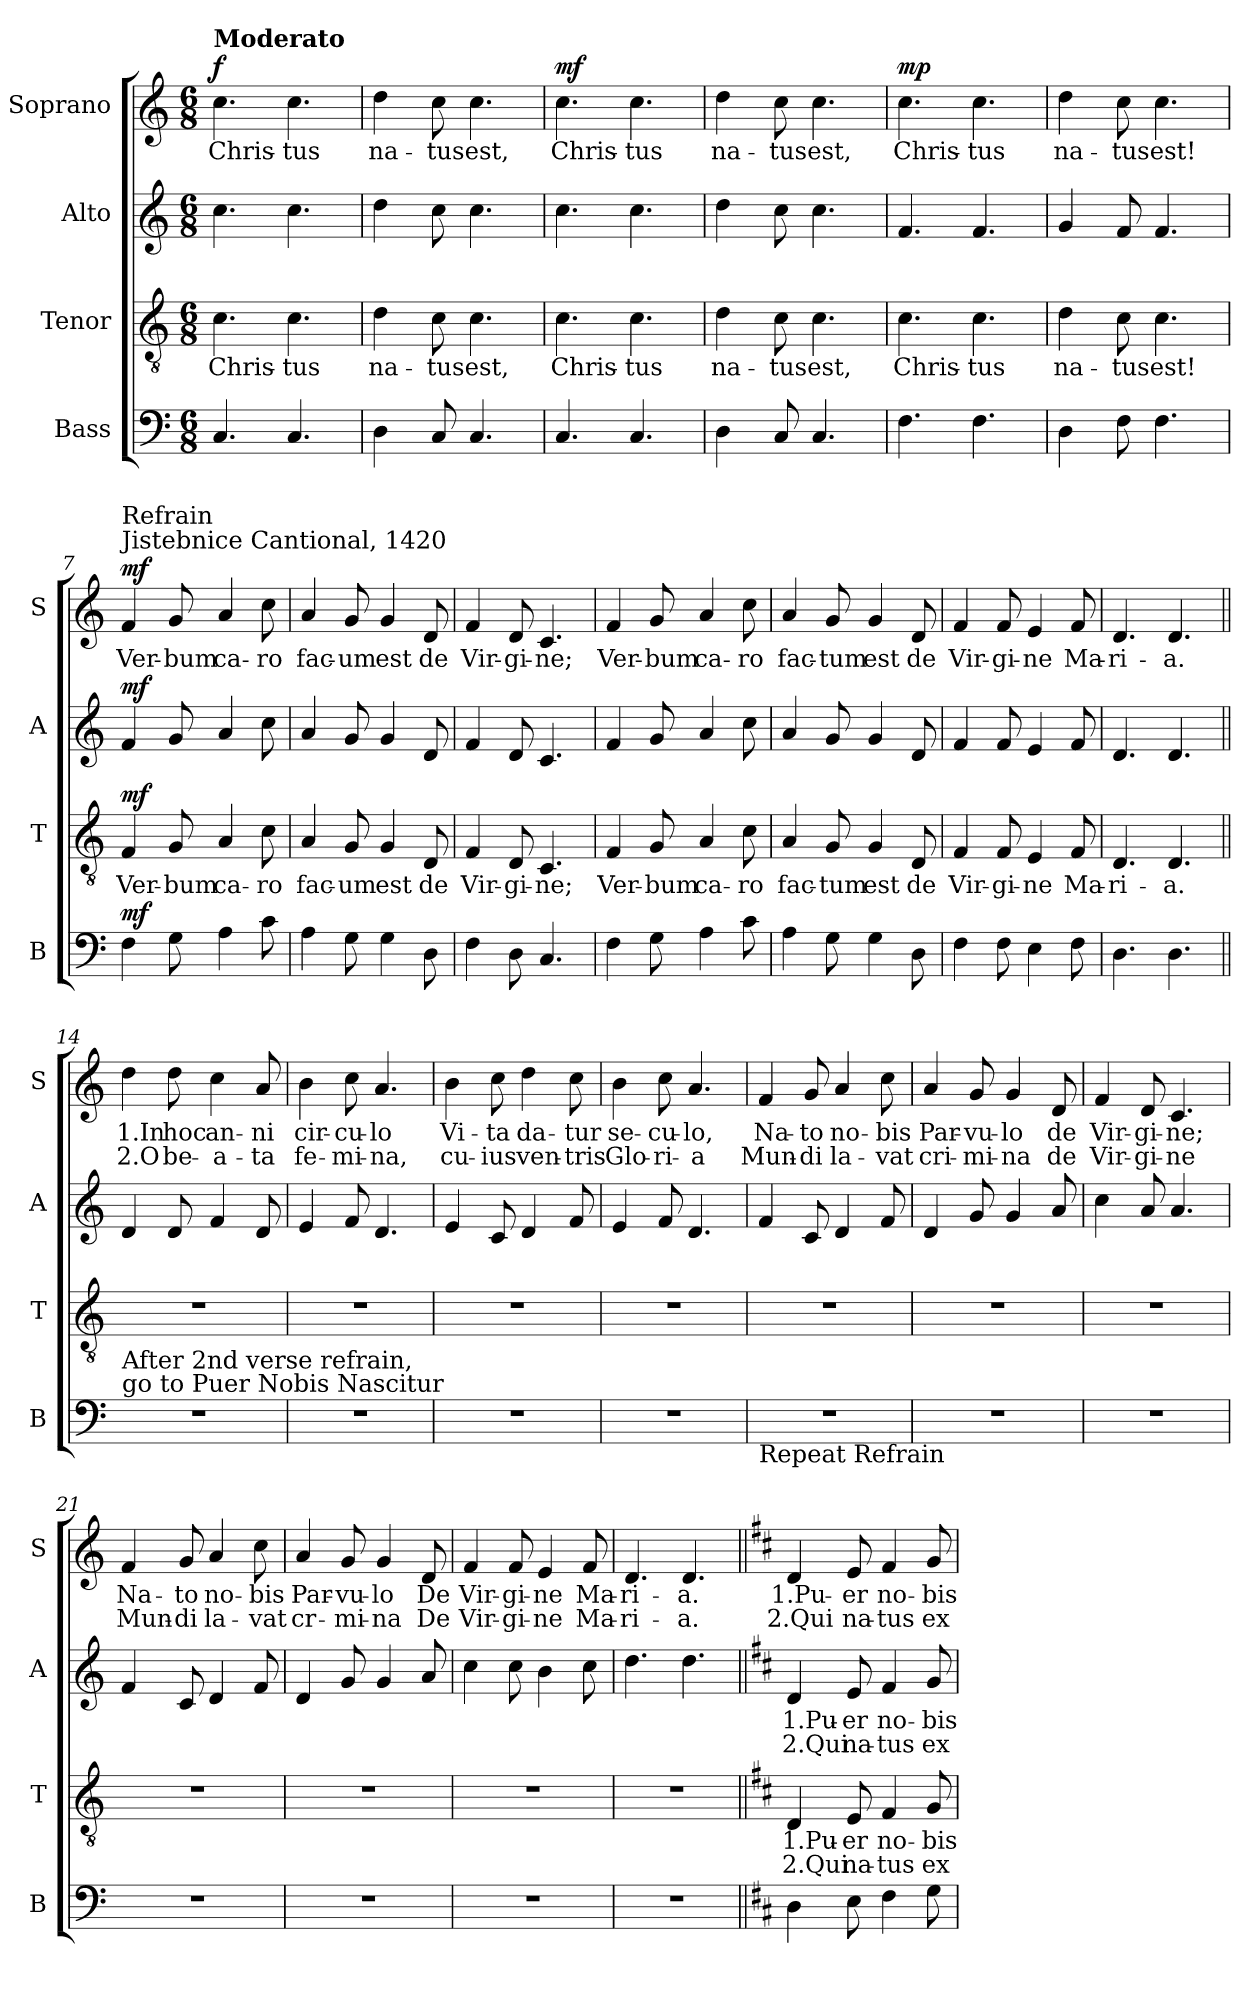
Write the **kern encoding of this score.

**kern	**dynam	**kern	**text	**text	**dynam	**kern	**text	**text	**dynam	**kern	**text	**text	**dynam
*part4	*part4	*part3	*part3	*part3	*part3	*part2	*part2	*part2	*part2	*part1	*part1	*part1	*part1
*staff4	*staff4	*staff3	*staff3	*staff3	*staff3	*staff2	*staff2	*staff2	*staff2	*staff1	*staff1	*staff1	*staff1
*I"Bass	*	*I"Tenor	*	*	*	*I"Alto	*	*	*	*I"Soprano	*	*	*
*I'B	*	*I'T	*	*	*	*I'A	*	*	*	*I'S	*	*	*
*clefF4	*	*clefGv2	*	*	*	*clefG2	*	*	*	*clefG2	*	*	*
*k[]	*	*k[]	*	*	*	*k[]	*	*	*	*k[]	*	*	*
*C:	*	*C:	*	*	*	*C:	*	*	*	*C:	*	*	*
*M6/8	*	*M6/8	*	*	*	*M6/8	*	*	*	*M6/8	*	*	*
*MM105	*	*MM105	*	*	*	*MM105	*	*	*	*MM105	*	*	*
=1	=1	=1	=1	=1	=1	=1	=1	=1	=1	=1	=1	=1	=1
!	!	!	!	!	!	!	!	!	!	!LO:TX:a:B:t=Moderato	!	!	!
!	!	!	!LO:LY:b	!	!	!	!	!	!	!	!LO:LY:b	!	!LO:DY:a
4.C/	.	4.c\	Chris-	.	.	4.cc\	.	.	.	4.cc\	Chris-	.	f
!	!	!	!LO:LY:b	!	!	!	!	!	!	!	!LO:LY:b	!	!
4.C/	.	4.c\	-tus	.	.	4.cc\	.	.	.	4.cc\	-tus	.	.
=2	=2	=2	=2	=2	=2	=2	=2	=2	=2	=2	=2	=2	=2
!	!	!	!LO:LY:b	!	!	!	!	!	!	!	!LO:LY:b	!	!
4D\	.	4d\	na-	.	.	4dd\	.	.	.	4dd\	na-	.	.
!	!	!	!LO:LY:b	!	!	!	!	!	!	!	!LO:LY:b	!	!
8C/	.	8c\	-tus	.	.	8cc\	.	.	.	8cc\	-tus	.	.
!	!	!	!LO:LY:b	!	!	!	!	!	!	!	!LO:LY:b	!	!
4.C/	.	4.c\	est,	.	.	4.cc\	.	.	.	4.cc\	est,	.	.
=3	=3	=3	=3	=3	=3	=3	=3	=3	=3	=3	=3	=3	=3
!	!	!	!LO:LY:b	!	!	!	!	!	!	!	!LO:LY:b	!	!LO:DY:a
4.C/	.	4.c\	Chris-	.	.	4.cc\	.	.	.	4.cc\	Chris-	.	mf
!	!	!	!LO:LY:b	!	!	!	!	!	!	!	!LO:LY:b	!	!
4.C/	.	4.c\	-tus	.	.	4.cc\	.	.	.	4.cc\	-tus	.	.
=4	=4	=4	=4	=4	=4	=4	=4	=4	=4	=4	=4	=4	=4
!	!	!	!LO:LY:b	!	!	!	!	!	!	!	!LO:LY:b	!	!
4D\	.	4d\	na-	.	.	4dd\	.	.	.	4dd\	na-	.	.
!	!	!	!LO:LY:b	!	!	!	!	!	!	!	!LO:LY:b	!	!
8C/	.	8c\	-tus	.	.	8cc\	.	.	.	8cc\	-tus	.	.
!	!	!	!LO:LY:b	!	!	!	!	!	!	!	!LO:LY:b	!	!
4.C/	.	4.c\	est,	.	.	4.cc\	.	.	.	4.cc\	est,	.	.
=5	=5	=5	=5	=5	=5	=5	=5	=5	=5	=5	=5	=5	=5
!	!	!	!LO:LY:b	!	!	!	!	!	!	!	!LO:LY:b	!	!LO:DY:a
4.F\	.	4.c\	Chris-	.	.	4.f/	.	.	.	4.cc\	Chris-	.	mp
!	!	!	!LO:LY:b	!	!	!	!	!	!	!	!LO:LY:b	!	!
4.F\	.	4.c\	-tus	.	.	4.f/	.	.	.	4.cc\	-tus	.	.
=6	=6	=6	=6	=6	=6	=6	=6	=6	=6	=6	=6	=6	=6
!	!	!	!LO:LY:b	!	!	!	!	!	!	!	!LO:LY:b	!	!
4D\	.	4d\	na-	.	.	4g/	.	.	.	4dd\	na-	.	.
!	!	!	!LO:LY:b	!	!	!	!	!	!	!	!LO:LY:b	!	!
8F\	.	8c\	-tus	.	.	8f/	.	.	.	8cc\	-tus	.	.
!	!	!	!LO:LY:b	!	!	!	!	!	!	!	!LO:LY:b	!	!
4.F\	.	4.c\	est!	.	.	4.f/	.	.	.	4.cc\	est!	.	.
!!LO:LB:g=z
=7	=7	=7	=7	=7	=7	=7	=7	=7	=7	=7	=7	=7	=7
!	!	!	!	!	!	!	!	!	!	!LO:TX:a:t=Jistebnice Cantional, 1420	!	!	!
!	!	!	!	!	!	!	!	!	!	!LO:TX:a:t=Refrain	!	!	!
!	!LO:DY:a	!	!LO:LY:b	!	!LO:DY:a	!	!	!	!LO:DY:a	!	!LO:LY:b	!	!LO:DY:a
4F\	mf	4F/	Ver-	.	mf	4f/	.	.	mf	4f/	Ver-	.	mf
!	!	!	!LO:LY:b	!	!	!	!	!	!	!	!LO:LY:b	!	!
8G\	.	8G/	-bum	.	.	8g/	.	.	.	8g/	-bum	.	.
!	!	!	!LO:LY:b	!	!	!	!	!	!	!	!LO:LY:b	!	!
4A\	.	4A/	ca-	.	.	4a/	.	.	.	4a/	ca-	.	.
!	!	!	!LO:LY:b	!	!	!	!	!	!	!	!LO:LY:b	!	!
8c\	.	8c\	-ro	.	.	8cc\	.	.	.	8cc\	-ro	.	.
=8	=8	=8	=8	=8	=8	=8	=8	=8	=8	=8	=8	=8	=8
!	!	!	!LO:LY:b	!	!	!	!	!	!	!	!LO:LY:b	!	!
4A\	.	4A/	fac-	.	.	4a/	.	.	.	4a/	fac-	.	.
!	!	!	!LO:LY:b	!	!	!	!	!	!	!	!LO:LY:b	!	!
8G\	.	8G/	-um	.	.	8g/	.	.	.	8g/	-um	.	.
!	!	!	!LO:LY:b	!	!	!	!	!	!	!	!LO:LY:b	!	!
4G\	.	4G/	est	.	.	4g/	.	.	.	4g/	est	.	.
!	!	!	!LO:LY:b	!	!	!	!	!	!	!	!LO:LY:b	!	!
8D\	.	8D/	de	.	.	8d/	.	.	.	8d/	de	.	.
=9	=9	=9	=9	=9	=9	=9	=9	=9	=9	=9	=9	=9	=9
!	!	!	!LO:LY:b	!	!	!	!	!	!	!	!LO:LY:b	!	!
4F\	.	4F/	Vir-	.	.	4f/	.	.	.	4f/	Vir-	.	.
!	!	!	!LO:LY:b	!	!	!	!	!	!	!	!LO:LY:b	!	!
8D\	.	8D/	-gi-	.	.	8d/	.	.	.	8d/	-gi-	.	.
!	!	!	!LO:LY:b	!	!	!	!	!	!	!	!LO:LY:b	!	!
4.C/	.	4.C/	-ne;	.	.	4.c/	.	.	.	4.c/	-ne;	.	.
=10	=10	=10	=10	=10	=10	=10	=10	=10	=10	=10	=10	=10	=10
!	!	!	!LO:LY:b	!	!	!	!	!	!	!	!LO:LY:b	!	!
4F\	.	4F/	Ver-	.	.	4f/	.	.	.	4f/	Ver-	.	.
!	!	!	!LO:LY:b	!	!	!	!	!	!	!	!LO:LY:b	!	!
8G\	.	8G/	-bum	.	.	8g/	.	.	.	8g/	-bum	.	.
!	!	!	!LO:LY:b	!	!	!	!	!	!	!	!LO:LY:b	!	!
4A\	.	4A/	ca-	.	.	4a/	.	.	.	4a/	ca-	.	.
!	!	!	!LO:LY:b	!	!	!	!	!	!	!	!LO:LY:b	!	!
8c\	.	8c\	-ro	.	.	8cc\	.	.	.	8cc\	-ro	.	.
=11	=11	=11	=11	=11	=11	=11	=11	=11	=11	=11	=11	=11	=11
!	!	!	!LO:LY:b	!	!	!	!	!	!	!	!LO:LY:b	!	!
4A\	.	4A/	fac-	.	.	4a/	.	.	.	4a/	fac-	.	.
!	!	!	!LO:LY:b	!	!	!	!	!	!	!	!LO:LY:b	!	!
8G\	.	8G/	-tum	.	.	8g/	.	.	.	8g/	-tum	.	.
!	!	!	!LO:LY:b	!	!	!	!	!	!	!	!LO:LY:b	!	!
4G\	.	4G/	est	.	.	4g/	.	.	.	4g/	est	.	.
!	!	!	!LO:LY:b	!	!	!	!	!	!	!	!LO:LY:b	!	!
8D\	.	8D/	de	.	.	8d/	.	.	.	8d/	de	.	.
=12	=12	=12	=12	=12	=12	=12	=12	=12	=12	=12	=12	=12	=12
!	!	!	!LO:LY:b	!	!	!	!	!	!	!	!LO:LY:b	!	!
4F\	.	4F/	Vir-	.	.	4f/	.	.	.	4f/	Vir-	.	.
!	!	!	!LO:LY:b	!	!	!	!	!	!	!	!LO:LY:b	!	!
8F\	.	8F/	-gi-	.	.	8f/	.	.	.	8f/	-gi-	.	.
!	!	!	!LO:LY:b	!	!	!	!	!	!	!	!LO:LY:b	!	!
4E\	.	4E/	-ne	.	.	4e/	.	.	.	4e/	-ne	.	.
!	!	!	!LO:LY:b	!	!	!	!	!	!	!	!LO:LY:b	!	!
8F\	.	8F/	Ma-	.	.	8f/	.	.	.	8f/	Ma-	.	.
!!LO:PB:g=z
=13	=13	=13	=13	=13	=13	=13	=13	=13	=13	=13	=13	=13	=13
!	!	!	!LO:LY:b	!	!	!	!	!	!	!	!LO:LY:b	!	!
4.D\	.	4.D/	-ri-	.	.	4.d/	.	.	.	4.d/	-ri-	.	.
!	!	!	!LO:LY:b	!	!	!	!	!	!	!	!LO:LY:b	!	!
4.D\	.	4.D/	-a.	.	.	4.d/	.	.	.	4.d/	-a.	.	.
=14||	=14||	=14||	=14||	=14||	=14||	=14||	=14||	=14||	=14||	=14||	=14||	=14||	=14||
!LO:TX:a:t=After 2nd verse refrain, \ngo to Puer Nobis Nascitur	!	!	!	!	!	!	!	!	!	!	!	!	!
!	!	!	!	!	!	!	!	!	!	!	!LO:LY:b	!LO:LY:b	!
2.r	.	2.r	.	.	.	4d/	.	.	.	4dd\	1.In	2.O	.
!	!	!	!	!	!	!	!	!	!	!	!LO:LY:b	!LO:LY:b	!
.	.	.	.	.	.	8d/	.	.	.	8dd\	hoc	be-	.
!	!	!	!	!	!	!	!	!	!	!	!LO:LY:b	!LO:LY:b	!
.	.	.	.	.	.	4f/	.	.	.	4cc\	an-	-a-	.
!	!	!	!	!	!	!	!	!	!	!	!LO:LY:b	!LO:LY:b	!
.	.	.	.	.	.	8d/	.	.	.	8a/	-ni	-ta	.
=15	=15	=15	=15	=15	=15	=15	=15	=15	=15	=15	=15	=15	=15
!	!	!	!	!	!	!	!	!	!	!	!LO:LY:b	!LO:LY:b	!
2.r	.	2.r	.	.	.	4e/	.	.	.	4b\	cir-	fe-	.
!	!	!	!	!	!	!	!	!	!	!	!LO:LY:b	!LO:LY:b	!
.	.	.	.	.	.	8f/	.	.	.	8cc\	-cu-	-mi-	.
!	!	!	!	!	!	!	!	!	!	!	!LO:LY:b	!LO:LY:b	!
.	.	.	.	.	.	4.d/	.	.	.	4.a/	-lo	-na,	.
=16	=16	=16	=16	=16	=16	=16	=16	=16	=16	=16	=16	=16	=16
!	!	!	!	!	!	!	!	!	!	!	!LO:LY:b	!LO:LY:b	!
2.r	.	2.r	.	.	.	4e/	.	.	.	4b\	Vi-	cu-	.
!	!	!	!	!	!	!	!	!	!	!	!LO:LY:b	!LO:LY:b	!
.	.	.	.	.	.	8c/	.	.	.	8cc\	-ta	-ius	.
!	!	!	!	!	!	!	!	!	!	!	!LO:LY:b	!LO:LY:b	!
.	.	.	.	.	.	4d/	.	.	.	4dd\	da-	ven-	.
!	!	!	!	!	!	!	!	!	!	!	!LO:LY:b	!LO:LY:b	!
.	.	.	.	.	.	8f/	.	.	.	8cc\	-tur	-tris	.
=17	=17	=17	=17	=17	=17	=17	=17	=17	=17	=17	=17	=17	=17
!	!	!	!	!	!	!	!	!	!	!	!LO:LY:b	!LO:LY:b	!
2.r	.	2.r	.	.	.	4e/	.	.	.	4b\	se-	Glo-	.
!	!	!	!	!	!	!	!	!	!	!	!LO:LY:b	!LO:LY:b	!
.	.	.	.	.	.	8f/	.	.	.	8cc\	-cu-	-ri-	.
!	!	!	!	!	!	!	!	!	!	!	!LO:LY:b	!LO:LY:b	!
.	.	.	.	.	.	4.d/	.	.	.	4.a/	-lo,	-a	.
=18	=18	=18	=18	=18	=18	=18	=18	=18	=18	=18	=18	=18	=18
!LO:TX:b:t=Repeat Refrain	!	!	!	!	!	!	!	!	!	!	!	!	!
!	!	!	!	!	!	!	!	!	!	!	!LO:LY:b	!LO:LY:b	!
2.r	.	2.r	.	.	.	4f/	.	.	.	4f/	Na-	Mun-	.
!	!	!	!	!	!	!	!	!	!	!	!LO:LY:b	!LO:LY:b	!
.	.	.	.	.	.	8c/	.	.	.	8g/	-to	-di	.
!	!	!	!	!	!	!	!	!	!	!	!LO:LY:b	!LO:LY:b	!
.	.	.	.	.	.	4d/	.	.	.	4a/	no-	la-	.
!	!	!	!	!	!	!	!	!	!	!	!LO:LY:b	!LO:LY:b	!
.	.	.	.	.	.	8f/	.	.	.	8cc\	-bis	-vat	.
!!LO:LB:g=z
=19	=19	=19	=19	=19	=19	=19	=19	=19	=19	=19	=19	=19	=19
!	!	!	!	!	!	!	!	!	!	!	!LO:LY:b	!LO:LY:b	!
2.r	.	2.r	.	.	.	4d/	.	.	.	4a/	Par-	cri-	.
!	!	!	!	!	!	!	!	!	!	!	!LO:LY:b	!LO:LY:b	!
.	.	.	.	.	.	8g/	.	.	.	8g/	-vu-	-mi-	.
!	!	!	!	!	!	!	!	!	!	!	!LO:LY:b	!LO:LY:b	!
.	.	.	.	.	.	4g/	.	.	.	4g/	-lo	-na	.
!	!	!	!	!	!	!	!	!	!	!	!LO:LY:b	!LO:LY:b	!
.	.	.	.	.	.	8a/	.	.	.	8d/	de	de	.
=20	=20	=20	=20	=20	=20	=20	=20	=20	=20	=20	=20	=20	=20
!	!	!	!	!	!	!	!	!	!	!	!LO:LY:b	!LO:LY:b	!
2.r	.	2.r	.	.	.	4cc\	.	.	.	4f/	Vir-	Vir-	.
!	!	!	!	!	!	!	!	!	!	!	!LO:LY:b	!LO:LY:b	!
.	.	.	.	.	.	8a/	.	.	.	8d/	-gi-	-gi-	.
!	!	!	!	!	!	!	!	!	!	!	!LO:LY:b	!LO:LY:b	!
.	.	.	.	.	.	4.a/	.	.	.	4.c/	-ne;	-ne	.
=21	=21	=21	=21	=21	=21	=21	=21	=21	=21	=21	=21	=21	=21
!	!	!	!	!	!	!	!	!	!	!	!LO:LY:b	!LO:LY:b	!
2.r	.	2.r	.	.	.	4f/	.	.	.	4f/	Na-	Mun-	.
!	!	!	!	!	!	!	!	!	!	!	!LO:LY:b	!LO:LY:b	!
.	.	.	.	.	.	8c/	.	.	.	8g/	-to	-di	.
!	!	!	!	!	!	!	!	!	!	!	!LO:LY:b	!LO:LY:b	!
.	.	.	.	.	.	4d/	.	.	.	4a/	no-	la-	.
!	!	!	!	!	!	!	!	!	!	!	!LO:LY:b	!LO:LY:b	!
.	.	.	.	.	.	8f/	.	.	.	8cc\	-bis	-vat	.
=22	=22	=22	=22	=22	=22	=22	=22	=22	=22	=22	=22	=22	=22
!	!	!	!	!	!	!	!	!	!	!	!LO:LY:b	!LO:LY:b	!
2.r	.	2.r	.	.	.	4d/	.	.	.	4a/	Par-	cr-	.
!	!	!	!	!	!	!	!	!	!	!	!LO:LY:b	!LO:LY:b	!
.	.	.	.	.	.	8g/	.	.	.	8g/	-vu-	-mi-	.
!	!	!	!	!	!	!	!	!	!	!	!LO:LY:b	!LO:LY:b	!
.	.	.	.	.	.	4g/	.	.	.	4g/	-lo	-na	.
!	!	!	!	!	!	!	!	!	!	!	!LO:LY:b	!LO:LY:b	!
.	.	.	.	.	.	8a/	.	.	.	8d/	De	De	.
=23	=23	=23	=23	=23	=23	=23	=23	=23	=23	=23	=23	=23	=23
!	!	!	!	!	!	!	!	!	!	!	!LO:LY:b	!LO:LY:b	!
2.r	.	2.r	.	.	.	4cc\	.	.	.	4f/	Vir-	Vir-	.
!	!	!	!	!	!	!	!	!	!	!	!LO:LY:b	!LO:LY:b	!
.	.	.	.	.	.	8cc\	.	.	.	8f/	-gi-	-gi-	.
!	!	!	!	!	!	!	!	!	!	!	!LO:LY:b	!LO:LY:b	!
.	.	.	.	.	.	4b\	.	.	.	4e/	-ne	-ne	.
!	!	!	!	!	!	!	!	!	!	!	!LO:LY:b	!LO:LY:b	!
.	.	.	.	.	.	8cc\	.	.	.	8f/	Ma-	Ma-	.
=24	=24	=24	=24	=24	=24	=24	=24	=24	=24	=24	=24	=24	=24
!	!	!	!	!	!	!	!	!	!	!	!LO:LY:b	!LO:LY:b	!
2.r	.	2.r	.	.	.	4.dd\	.	.	.	4.d/	-ri-	-ri-	.
!	!	!	!	!	!	!	!	!	!	!	!LO:LY:b	!LO:LY:b	!
.	.	.	.	.	.	4.dd\	.	.	.	4.d/	-a.	-a.	.
!!LO:PB:g=z
=25||	=25||	=25||	=25||	=25||	=25||	=25||	=25||	=25||	=25||	=25||	=25||	=25||	=25||
*k[f#c#]	*	*k[f#c#]	*	*	*	*k[f#c#]	*	*	*	*k[f#c#]	*	*	*
*D:	*	*D:	*	*	*	*D:	*	*	*	*D:	*	*	*
!	!	!	!LO:LY:b	!LO:LY:b	!	!	!LO:LY:b	!LO:LY:b	!	!	!LO:LY:b	!LO:LY:b	!
4D\	.	4D/	1.Pu-	2.Qui	.	4d/	1.Pu-	2.Qui	.	4d/	1.Pu-	2.Qui	.
!	!	!	!LO:LY:b	!LO:LY:b	!	!	!LO:LY:b	!LO:LY:b	!	!	!LO:LY:b	!LO:LY:b	!
8E\	.	8E/	-er	na-	.	8e/	-er	na-	.	8e/	-er	na-	.
!	!	!	!LO:LY:b	!LO:LY:b	!	!	!LO:LY:b	!LO:LY:b	!	!	!LO:LY:b	!LO:LY:b	!
4F#\	.	4F#/	no-	-tus	.	4f#/	no-	-tus	.	4f#/	no-	-tus	.
!	!	!	!LO:LY:b	!LO:LY:b	!	!	!LO:LY:b	!LO:LY:b	!	!	!LO:LY:b	!LO:LY:b	!
8G\	.	8G/	-bis	ex	.	8g/	-bis	ex	.	8g/	-bis	ex	.
=	=	=	=	=	=	=	=	=	=	=	=	=	=
*-	*-	*-	*-	*-	*-	*-	*-	*-	*-	*-	*-	*-	*-
